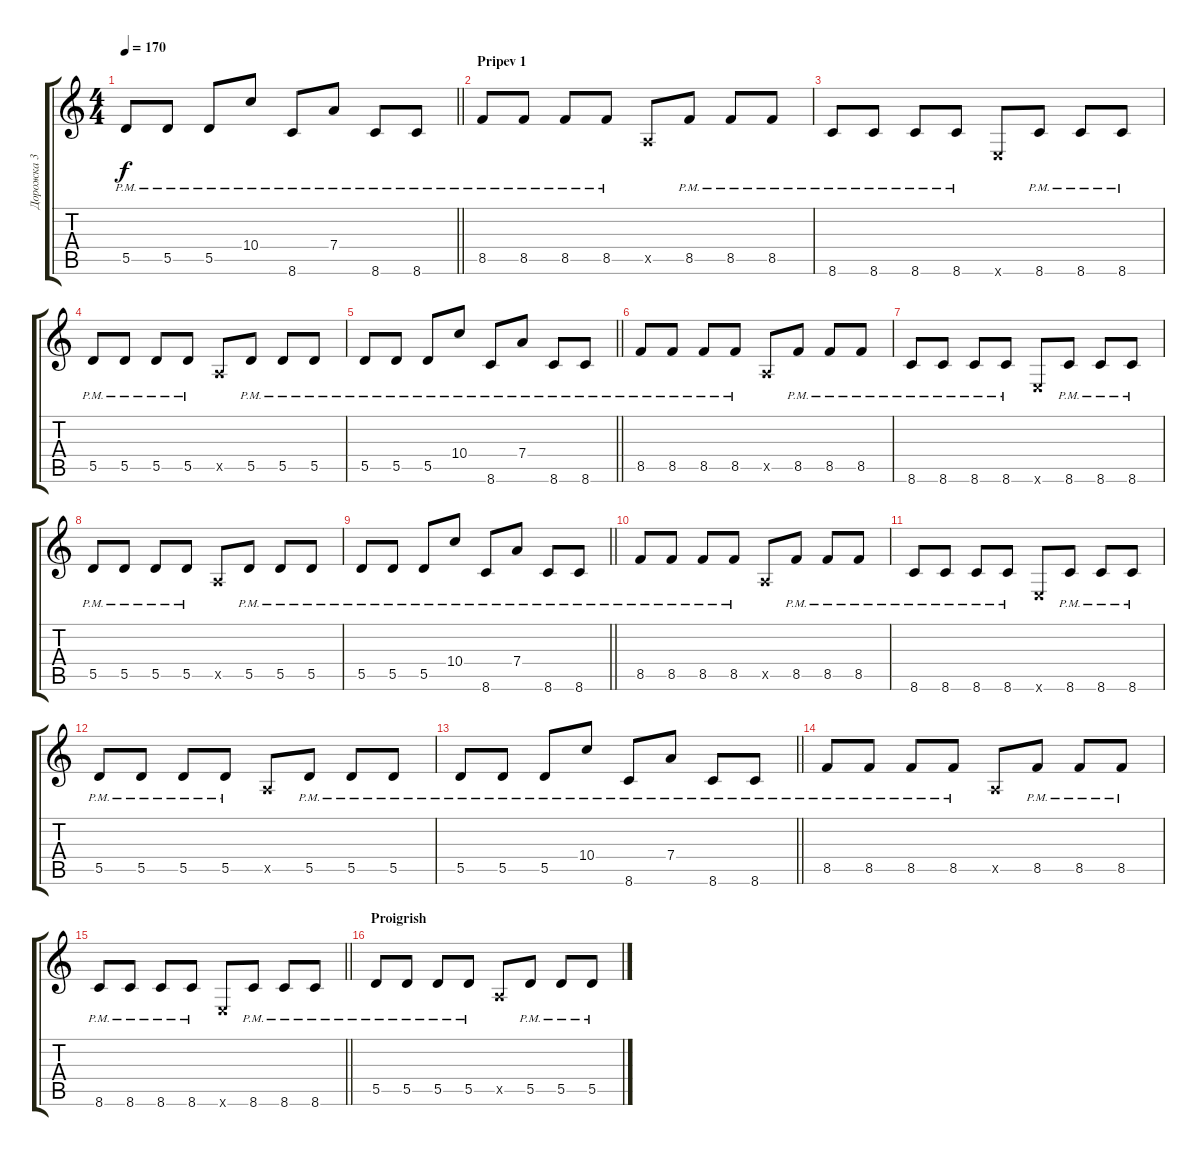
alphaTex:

\track ("Дорожка 3" "Дорожка 3") {instrument acousticguitarsteel}
\staff {score tabs}
\tuning (E4 B3 G3 D3 A2 E2) {hide}
\ts (4 4)
\tempo 170
\clef g2
\barLineRight lightlight
\ks c
5.5{pm}.8{dy f} 5.5{pm}.8 5.5{pm}.8 10.4{pm}.8 8.6{pm}.8 7.4{pm}.8 8.6{pm}.8 8.6{pm}.8 |
\section ("" "Pripev 1")
8.5{pm}.8 8.5{pm}.8 8.5{pm}.8 8.5{pm}.8 0.5{x}.8 8.5{pm}.8 8.5{pm}.8 8.5{pm}.8 |
8.6{pm}.8 8.6{pm}.8 8.6{pm}.8 8.6{pm}.8 0.6{x}.8 8.6{pm}.8 8.6{pm}.8 8.6{pm}.8 |
5.5{pm}.8 5.5{pm}.8 5.5{pm}.8 5.5{pm}.8 0.5{x}.8 5.5{pm}.8 5.5{pm}.8 5.5{pm}.8 |
\barLineRight lightlight
5.5{pm}.8 5.5{pm}.8 5.5{pm}.8 10.4{pm}.8 8.6{pm}.8 7.4{pm}.8 8.6{pm}.8 8.6{pm}.8 |
8.5{pm}.8 8.5{pm}.8 8.5{pm}.8 8.5{pm}.8 0.5{x}.8 8.5{pm}.8 8.5{pm}.8 8.5{pm}.8 |
8.6{pm}.8 8.6{pm}.8 8.6{pm}.8 8.6{pm}.8 0.6{x}.8 8.6{pm}.8 8.6{pm}.8 8.6{pm}.8 |
5.5{pm}.8 5.5{pm}.8 5.5{pm}.8 5.5{pm}.8 0.5{x}.8 5.5{pm}.8 5.5{pm}.8 5.5{pm}.8 |
\barLineRight lightlight
5.5{pm}.8 5.5{pm}.8 5.5{pm}.8 10.4{pm}.8 8.6{pm}.8 7.4{pm}.8 8.6{pm}.8 8.6{pm}.8 |
8.5{pm}.8 8.5{pm}.8 8.5{pm}.8 8.5{pm}.8 0.5{x}.8 8.5{pm}.8 8.5{pm}.8 8.5{pm}.8 |
8.6{pm}.8 8.6{pm}.8 8.6{pm}.8 8.6{pm}.8 0.6{x}.8 8.6{pm}.8 8.6{pm}.8 8.6{pm}.8 |
5.5{pm}.8 5.5{pm}.8 5.5{pm}.8 5.5{pm}.8 0.5{x}.8 5.5{pm}.8 5.5{pm}.8 5.5{pm}.8 |
\barLineRight lightlight
5.5{pm}.8 5.5{pm}.8 5.5{pm}.8 10.4{pm}.8 8.6{pm}.8 7.4{pm}.8 8.6{pm}.8 8.6{pm}.8 |
8.5{pm}.8 8.5{pm}.8 8.5{pm}.8 8.5{pm}.8 0.5{x}.8 8.5{pm}.8 8.5{pm}.8 8.5{pm}.8 |
\barLineRight lightlight
8.6{pm}.8 8.6{pm}.8 8.6{pm}.8 8.6{pm}.8 0.6{x}.8 8.6{pm}.8 8.6{pm}.8 8.6{pm}.8 |
\section ("" "Proigrish")
5.5{pm}.8 5.5{pm}.8 5.5{pm}.8 5.5{pm}.8 0.5{x}.8 5.5{pm}.8 5.5{pm}.8 5.5{pm}.8
